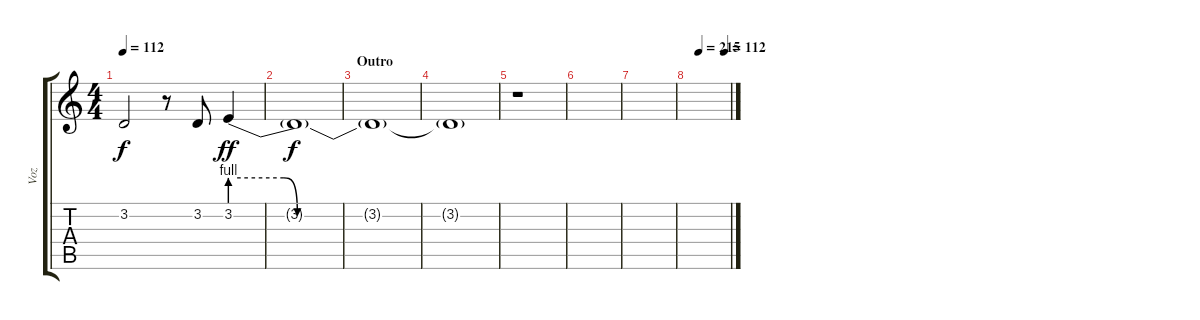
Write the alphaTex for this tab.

\track ("Voz" "Voz") {instrument lead1square}
\staff {score tabs}
\tuning (E4 B3 G3 D3 A2 E2) {hide}
\ts (4 4)
\tempo 112
\clef g2
\ks c
3.2{t}.2{dy f} r.8 3.2.8 3.2{be (custom 0 4 12 4 15 0 60 0)}.4{dy ff volume 7} |
3.2{t}.1{dy f} |
\section ("" "Outro")
3.2{t}.1 |
3.2{t}.1 |
r.1 |
|
|
\tempo (215 0.25)
\tempo (112 0.875)
